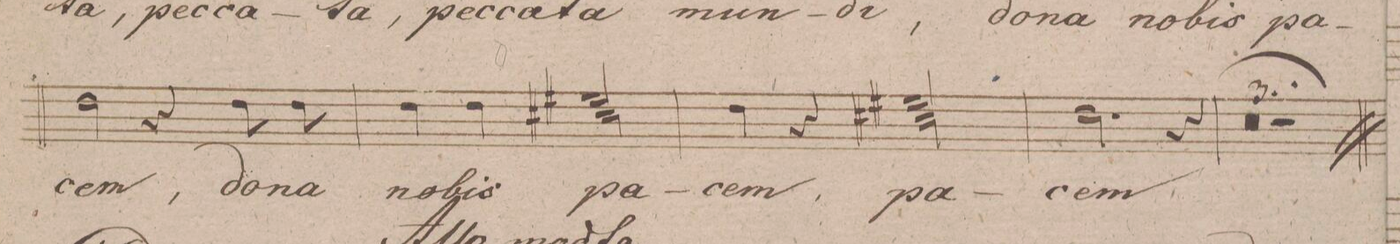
**kern	**text
*I"Soprano	*
*clefC1	*
*k[f#]	*
*met(c)	*
*M4/4	*
2b	-cem,
4r	.
8b	do-
8b	-na
=42	=42
4b	no-
4b	-bis
*^	*
2a#X	2cc#X	pa-
*v	*v	*
=43	=43
4b	-cem,
4r	.
*^	*
2a#X	2cc#X	pa-
*v	*v	*
=44	=44
2.b	-cem.
4r	.
=45	=45
0r	.
=46	=46
=47	=47
2r	.
4r	.
4r;	.
==	==
*-	*-
